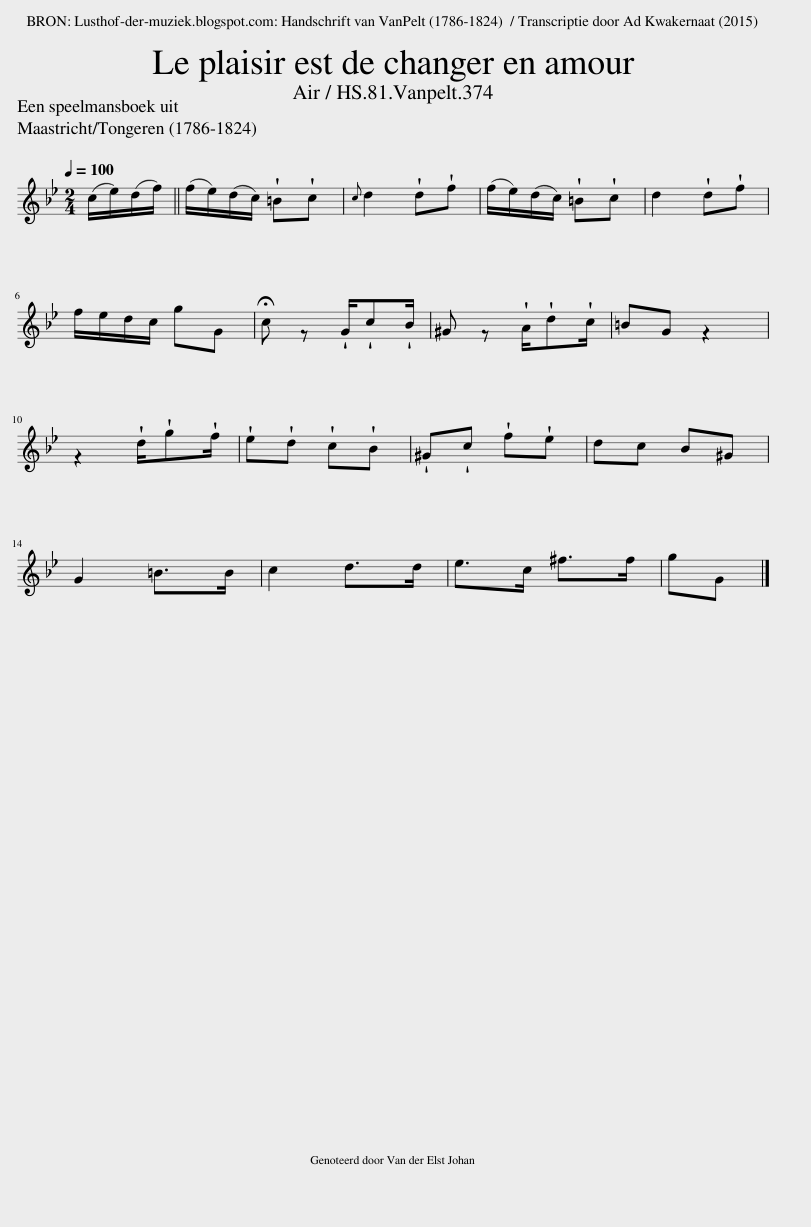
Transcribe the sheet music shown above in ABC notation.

X:1
L:1/8
Q:1/4=100
M:2/4
I:linebreak $
K:Bb
V:1 treble
V:1
 (c/e/)(d/f/) || (f/e/)(d/c/) !wedge!=B!wedge!c |{c} d2 !wedge!d!wedge!f | (f/e/)(d/c/) !wedge!=B!wedge!c | d2 !wedge!d!wedge!f |$ %5
 f/e/d/c/ gG | !fermata!c z !wedge!G/!wedge!c!wedge!B/ | ^G z !wedge!A/!wedge!d!wedge!c/ | =BG z2 |$ z2 !wedge!d/!wedge!g!wedge!f/ | %10
 !wedge!e!wedge!d !wedge!c!wedge!B | !wedge!^G!wedge!c !wedge!f!wedge!e | dc B^G |$ G2 =B>B | c2 d>d | %15
 e>c ^f>f | gG |] %17
